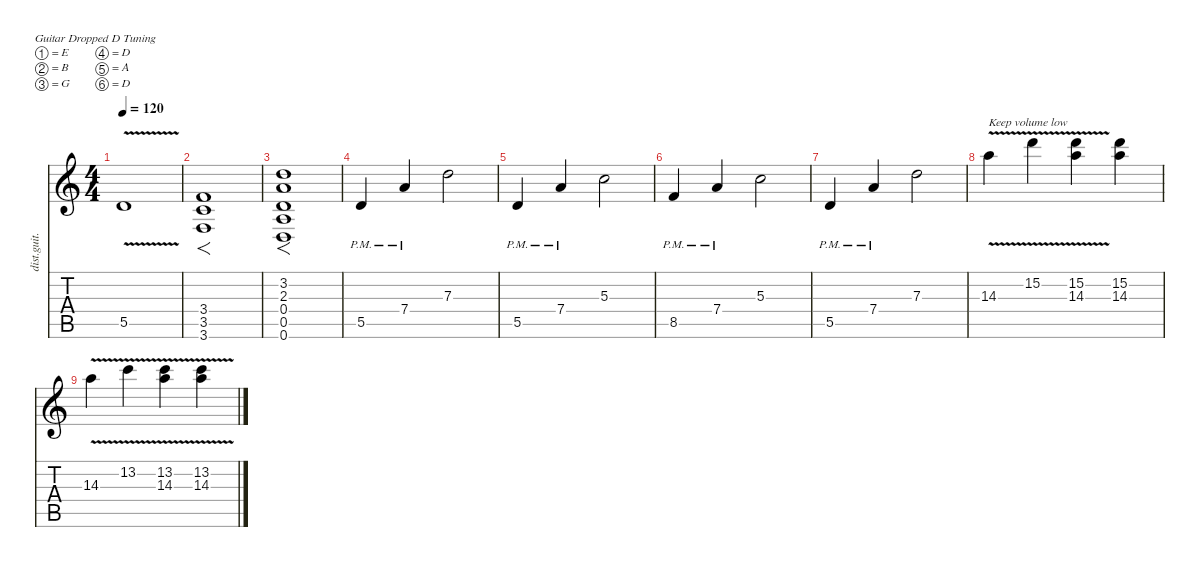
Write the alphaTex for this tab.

\defaultSystemsLayout 4
\hideDynamics
\bracketExtendMode nobrackets
\otherSystemsTrackNameOrientation horizontal
\track ("Distortion Guitar" "dist.guit.") {instrument distortionguitar}
\staff {score tabs}
\tuning (E4 B3 G3 D3 A2 D2)
\ts (4 4)
\tempo 120
\clef g2
\ks c
5.5{v t}.1{dy mf beam Up} |
(3.6 3.5 3.4).1{f beam Up} |
(3.2 2.3 0.6 0.5 0.4).1{f beam Up} |
5.5{pm}.4{beam Up} 7.4{pm}.4{beam Up} 7.3.2{beam Down} |
5.5{pm}.4{beam Up} 7.4{pm}.4{beam Up} 5.3.2{beam Down} |
8.5{pm}.4{beam Up} 7.4{pm}.4{beam Up} 5.3.2{beam Down} |
5.5{pm}.4{beam Up} 7.4{pm}.4{beam Up} 7.3.2{beam Down} |
14.3{v}.4{txt "Keep volume low" beam Down} 15.2{v}.4{beam Down} (14.3{v} 15.2).4{beam Down} (14.3 15.2).4{beam Down} |
14.3{v}.4{beam Down} 13.2{v}.4{beam Down} (14.3{v} 13.2{v}).4{beam Down} (14.3{v} 13.2{v}).4{beam Down}
